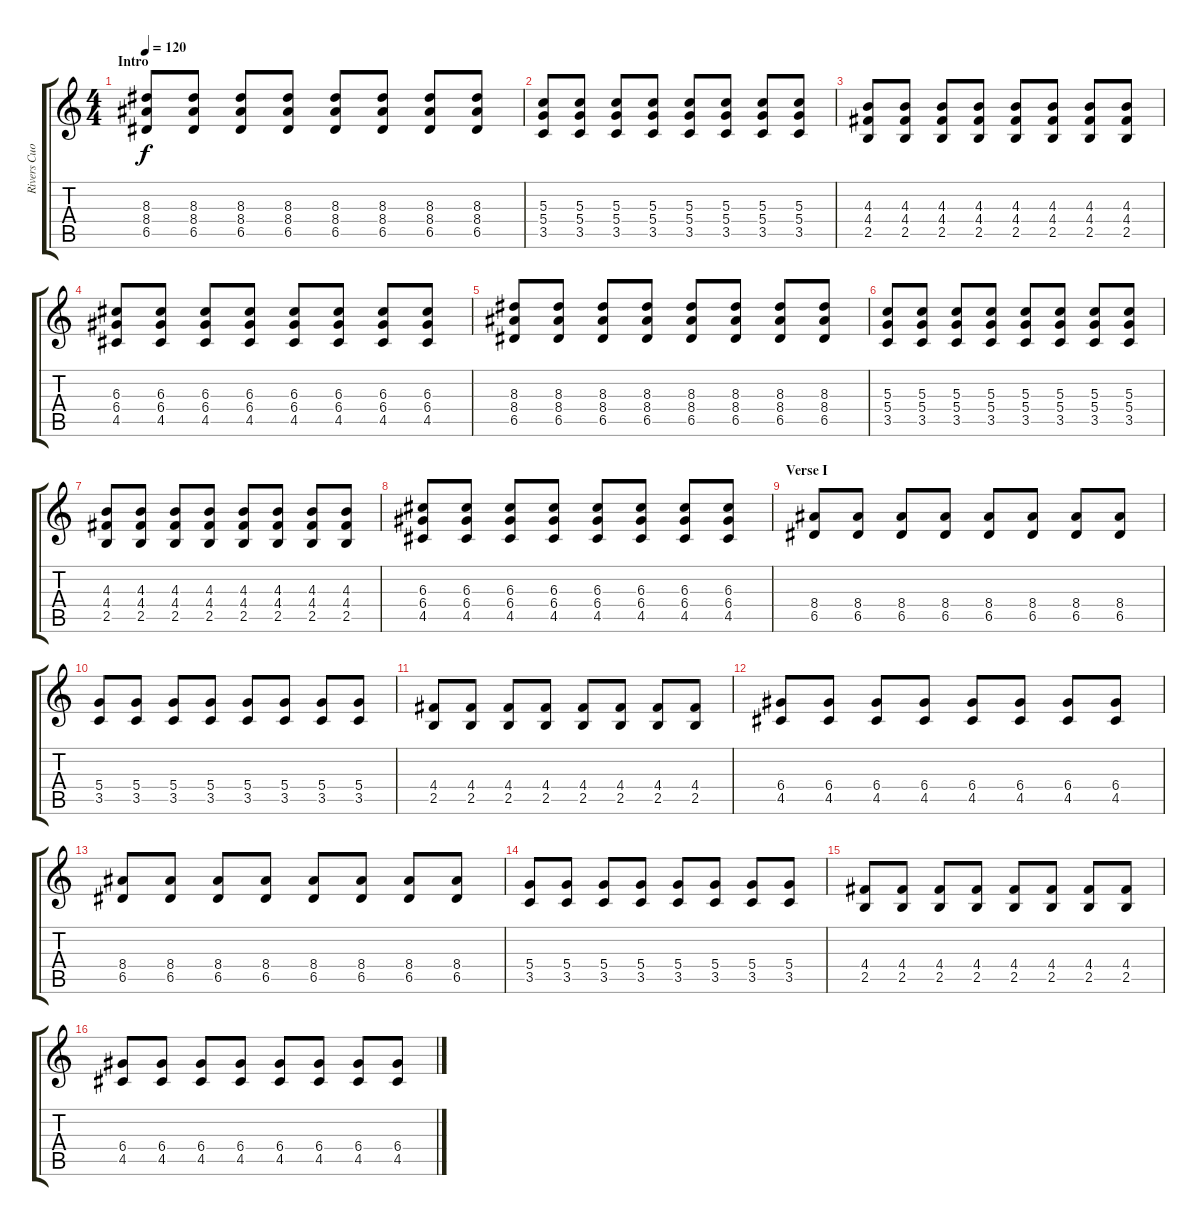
\track ("Rivers Cuomo" "Rivers Cuo") {instrument distortionguitar}
\staff {score tabs}
\tuning (E4 B3 G3 D3 A2 E2) {hide}
\ts (4 4)
\section ("" "Intro")
\tempo 120
\clef g2
\ks c
(8.3 8.4 6.5).8{dy f instrument distortionguitar} (8.3 8.4 6.5).8 (8.3 8.4 6.5).8 (8.3 8.4 6.5).8 (8.3 8.4 6.5).8 (8.3 8.4 6.5).8 (8.3 8.4 6.5).8 (8.3 8.4 6.5).8 |
(5.3 5.4 3.5).8 (5.3 5.4 3.5).8 (5.3 5.4 3.5).8 (5.3 5.4 3.5).8 (5.3 5.4 3.5).8 (5.3 5.4 3.5).8 (5.3 5.4 3.5).8 (5.3 5.4 3.5).8 |
(4.3 4.4 2.5).8 (4.3 4.4 2.5).8 (4.3 4.4 2.5).8 (4.3 4.4 2.5).8 (4.3 4.4 2.5).8 (4.3 4.4 2.5).8 (4.3 4.4 2.5).8 (4.3 4.4 2.5).8 |
(6.3 6.4 4.5).8 (6.3 6.4 4.5).8 (6.3 6.4 4.5).8 (6.3 6.4 4.5).8 (6.3 6.4 4.5).8 (6.3 6.4 4.5).8 (6.3 6.4 4.5).8 (6.3 6.4 4.5).8 |
(8.3 8.4 6.5).8 (8.3 8.4 6.5).8 (8.3 8.4 6.5).8 (8.3 8.4 6.5).8 (8.3 8.4 6.5).8 (8.3 8.4 6.5).8 (8.3 8.4 6.5).8 (8.3 8.4 6.5).8 |
(5.3 5.4 3.5).8 (5.3 5.4 3.5).8 (5.3 5.4 3.5).8 (5.3 5.4 3.5).8 (5.3 5.4 3.5).8 (5.3 5.4 3.5).8 (5.3 5.4 3.5).8 (5.3 5.4 3.5).8 |
(4.3 4.4 2.5).8 (4.3 4.4 2.5).8 (4.3 4.4 2.5).8 (4.3 4.4 2.5).8 (4.3 4.4 2.5).8 (4.3 4.4 2.5).8 (4.3 4.4 2.5).8 (4.3 4.4 2.5).8 |
(6.3 6.4 4.5).8 (6.3 6.4 4.5).8 (6.3 6.4 4.5).8 (6.3 6.4 4.5).8 (6.3 6.4 4.5).8 (6.3 6.4 4.5).8 (6.3 6.4 4.5).8 (6.3 6.4 4.5).8 |
\section ("" "Verse I")
(8.4 6.5).8 (8.4 6.5).8 (8.4 6.5).8 (8.4 6.5).8 (8.4 6.5).8 (8.4 6.5).8 (8.4 6.5).8 (8.4 6.5).8 |
(5.4 3.5).8 (5.4 3.5).8 (5.4 3.5).8 (5.4 3.5).8 (5.4 3.5).8 (5.4 3.5).8 (5.4 3.5).8 (5.4 3.5).8 |
(4.4 2.5).8 (4.4 2.5).8 (4.4 2.5).8 (4.4 2.5).8 (4.4 2.5).8 (4.4 2.5).8 (4.4 2.5).8 (4.4 2.5).8 |
(6.4 4.5).8 (6.4 4.5).8 (6.4 4.5).8 (6.4 4.5).8 (6.4 4.5).8 (6.4 4.5).8 (6.4 4.5).8 (6.4 4.5).8 |
(8.4 6.5).8 (8.4 6.5).8 (8.4 6.5).8 (8.4 6.5).8 (8.4 6.5).8 (8.4 6.5).8 (8.4 6.5).8 (8.4 6.5).8 |
(5.4 3.5).8 (5.4 3.5).8 (5.4 3.5).8 (5.4 3.5).8 (5.4 3.5).8 (5.4 3.5).8 (5.4 3.5).8 (5.4 3.5).8 |
(4.4 2.5).8 (4.4 2.5).8 (4.4 2.5).8 (4.4 2.5).8 (4.4 2.5).8 (4.4 2.5).8 (4.4 2.5).8 (4.4 2.5).8 |
(6.4 4.5).8 (6.4 4.5).8 (6.4 4.5).8 (6.4 4.5).8 (6.4 4.5).8 (6.4 4.5).8 (6.4 4.5).8 (6.4 4.5).8
